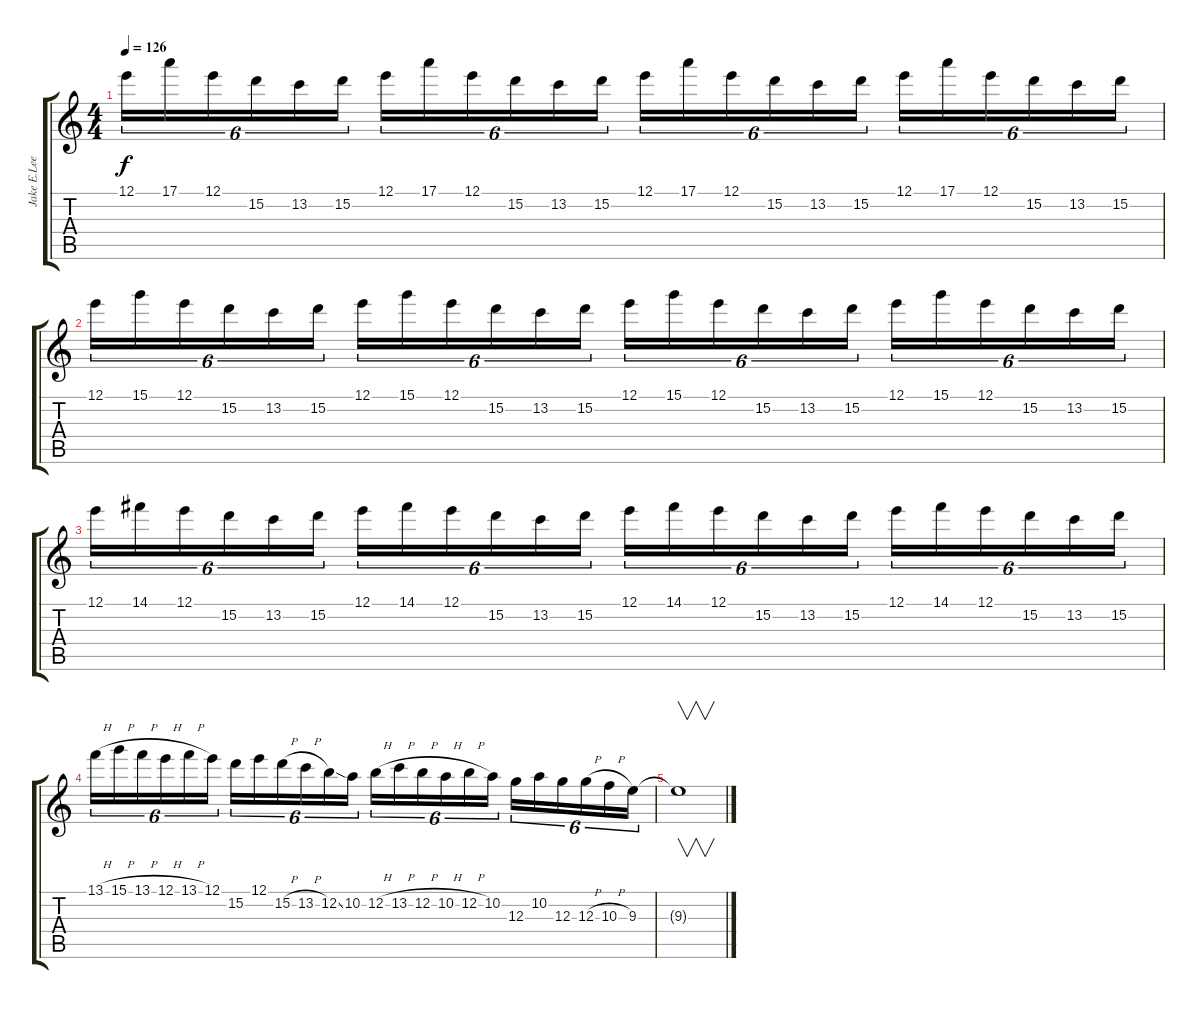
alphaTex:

\track ("Jake E.Lee" "Jake E.Lee") {instrument distortionguitar}
\staff {score tabs}
\tuning (E4 B3 G3 D3 A2 E2) {hide}
\ts (4 4)
\tempo 126
\clef g2
\ks c
12.1.16{tu (6 4) dy f instrument distortionguitar} 17.1.16{tu (6 4)} 12.1.16{tu (6 4)} 15.2.16{tu (6 4)} 13.2.16{tu (6 4)} 15.2.16{tu (6 4)} 12.1.16{tu (6 4)} 17.1.16{tu (6 4)} 12.1.16{tu (6 4)} 15.2.16{tu (6 4)} 13.2.16{tu (6 4)} 15.2.16{tu (6 4)} 12.1.16{tu (6 4)} 17.1.16{tu (6 4)} 12.1.16{tu (6 4)} 15.2.16{tu (6 4)} 13.2.16{tu (6 4)} 15.2.16{tu (6 4)} 12.1.16{tu (6 4)} 17.1.16{tu (6 4)} 12.1.16{tu (6 4)} 15.2.16{tu (6 4)} 13.2.16{tu (6 4)} 15.2.16{tu (6 4)} |
12.1.16{tu (6 4)} 15.1.16{tu (6 4)} 12.1.16{tu (6 4)} 15.2.16{tu (6 4)} 13.2.16{tu (6 4)} 15.2.16{tu (6 4)} 12.1.16{tu (6 4)} 15.1.16{tu (6 4)} 12.1.16{tu (6 4)} 15.2.16{tu (6 4)} 13.2.16{tu (6 4)} 15.2.16{tu (6 4)} 12.1.16{tu (6 4)} 15.1.16{tu (6 4)} 12.1.16{tu (6 4)} 15.2.16{tu (6 4)} 13.2.16{tu (6 4)} 15.2.16{tu (6 4)} 12.1.16{tu (6 4)} 15.1.16{tu (6 4)} 12.1.16{tu (6 4)} 15.2.16{tu (6 4)} 13.2.16{tu (6 4)} 15.2.16{tu (6 4)} |
12.1.16{tu (6 4)} 14.1.16{tu (6 4)} 12.1.16{tu (6 4)} 15.2.16{tu (6 4)} 13.2.16{tu (6 4)} 15.2.16{tu (6 4)} 12.1.16{tu (6 4)} 14.1.16{tu (6 4)} 12.1.16{tu (6 4)} 15.2.16{tu (6 4)} 13.2.16{tu (6 4)} 15.2.16{tu (6 4)} 12.1.16{tu (6 4)} 14.1.16{tu (6 4)} 12.1.16{tu (6 4)} 15.2.16{tu (6 4)} 13.2.16{tu (6 4)} 15.2.16{tu (6 4)} 12.1.16{tu (6 4)} 14.1.16{tu (6 4)} 12.1.16{tu (6 4)} 15.2.16{tu (6 4)} 13.2.16{tu (6 4)} 15.2.16{tu (6 4)} |
13.1{h}.16{tu (6 4)} 15.1{h}.16{tu (6 4)} 13.1{h}.16{tu (6 4)} 12.1{h}.16{tu (6 4)} 13.1{h}.16{tu (6 4)} 12.1.16{tu (6 4)} 15.2.16{tu (6 4)} 12.1.16{tu (6 4)} 15.2{h}.16{tu (6 4)} 13.2{h}.16{tu (6 4)} 12.2{ss}.16{tu (6 4)} 10.2.16{tu (6 4)} 12.2{h}.16{tu (6 4)} 13.2{h}.16{tu (6 4)} 12.2{h}.16{tu (6 4)} 10.2{h}.16{tu (6 4)} 12.2{h}.16{tu (6 4)} 10.2.16{tu (6 4)} 12.3.16{tu (6 4)} 10.2.16{tu (6 4)} 12.3.16{tu (6 4)} 12.3{h}.16{tu (6 4)} 10.3{h}.16{tu (6 4)} 9.3.16{tu (6 4)} |
9.3{t}.1{v}
